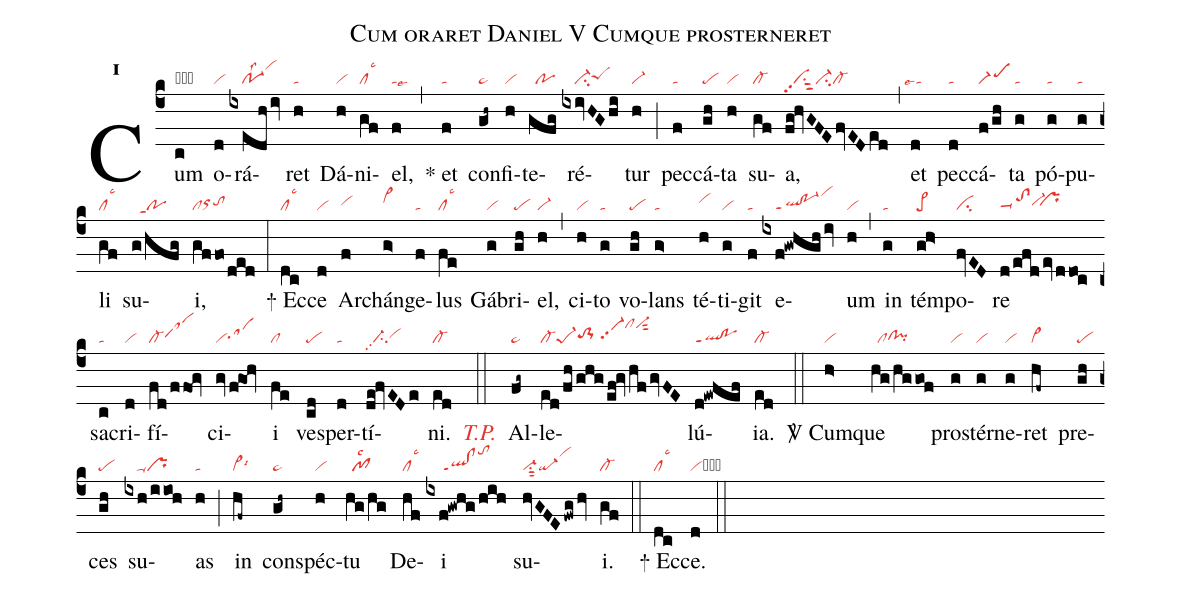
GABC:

name:Cum oraret Daniel V Cumque prosterneret;
office-part:re;
mode:1;
nabc-lines:1;
%%
initial-style: 1;
name: Cum oraret Daniel;
mode:1;
office-part: Responsorium;
annotation: Resp.;
annotation:i;
nabc-lines:1;
%%
(c4) Cum(c|obta) o(d|vi)rá(ixedh/iv|////po-1lss2vihl)ret(h|ta) Dá(h|vi)ni(gf|cllsc3)el,(f|talse9) (,) <sp>*</sp> et(f|ta) con(gh~|ta>)fi(h|vi)te(gfg|//po)ré(ixivHGhi|////ci-peShh)tur(h|vi-) (;) pec(f|ta)cá(gh|pe)ta(h|vi) su(gf|cl-)a,(fg!hvGFEfvEDed|vihfpp2su1sut2ci-cl-) (,) et(d|``talse4) pec(d|ta)cá(f/gh|scM1)ta(g|ta) pó(g|ta)pu(g|ta)li(gf|cllsc3) su(g/hfg|//poppt1)i,(gffo/ded|clorhhtohh) (:)

<sp>+</sp> Ec(dc|cllsc3)ce(d|vi) Ar(f|vihh)chán(g>|vi>hi)ge(f|ta)lus(fe|cllsc3) Gá(g|vi)bri(gh|pe)el,(h|vi-) (,) ci(h|vi)to(g|ta) vo(gh|pe)lans(g>|ta) té(h|vihi)ti(g|vi)git(f|ta) e(ixf!gwhgh/iv|////ql!po-1ppt1vihl)um(h|vi) (,) in(g|ta) tém(gh>|pe>)po(fvED|ci)re(d/efd/ev/ddoc|tohgppu1vi-hh``prhh) sa(c|ta)cri(d|vi)fí(fd/ffog|cl-saMhh)ci(gv/f!goh|visahh)i(fe|cl) ves(cd|pe)per(d|ta)tí(de!fvEDe|//ci-pp2vihh)ni.(ed|cl-) (::) <i><c>T.P. </c></i> Al(fg~|ta>)le(ed/fh/ghgef!gvhfgvFE|cl-pe-1to-1hh//vi-hhpp2clhlvi-hlsut2)lú(d!ewfef|ql!poppt1)ia.(ed|cl-) (::)

<sp>V/</sp> Cum(h>|vi)que(hg/hggof|//clclhg!pihg) pro(g|vi)stér(g|vi)ne(g|vi)ret(hf~|vi>) pre(gh|pe)ces(gh|pe) su(ixh/iioh|////prppu1)as(h|ta) (;) in(hf~|vi>lsi6) con(gh~|ta>)spéc(h|vi)tu(hg/hg|//pf1lsc2) De(hf|cllsc3)i(ixf!gwhg/hih|/////ql!clppt1tohm) su(hvGFEfwg/hv|vi-su1sut2qi-vihl)i.(gf|cl-) (::)

<sp>+</sp> Ec(dc|cllsc3)ce.(d|vicb) (::)
